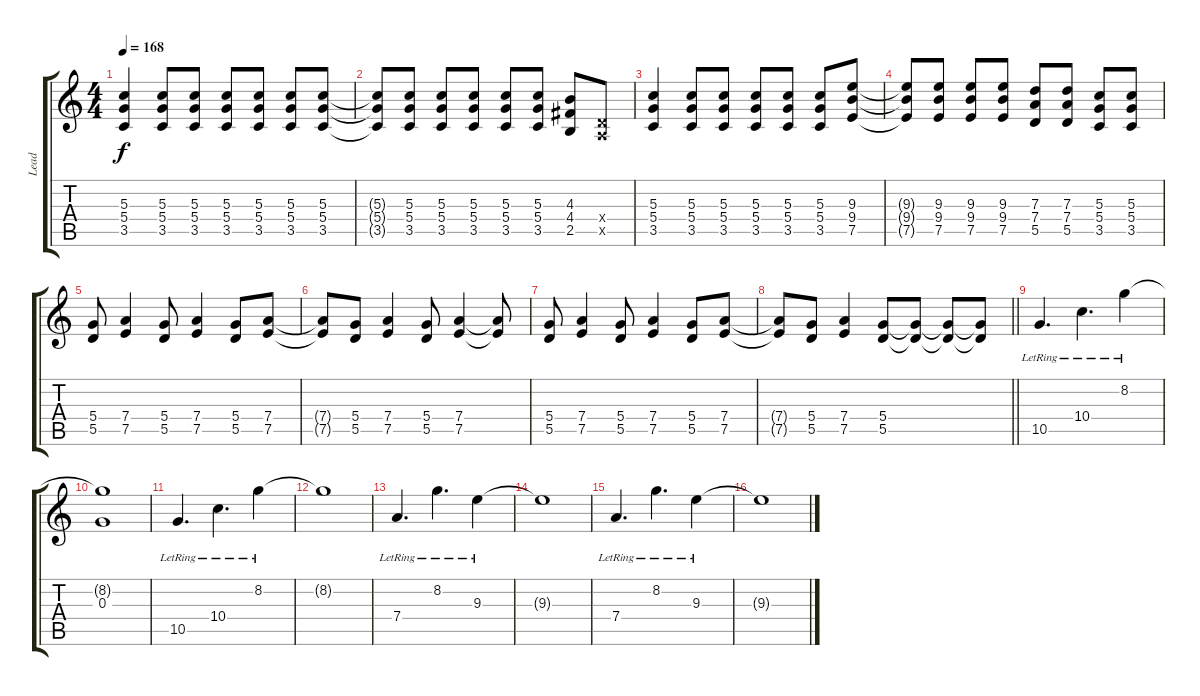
\track ("Lead" "Lead") {instrument overdrivenguitar}
\staff {score tabs}
\tuning (E4 B3 G3 D3 A2 E2) {hide}
\ts (4 4)
\tempo 168
\clef g2
\ks c
(5.3 5.4 3.5).4{dy f} (5.3 5.4 3.5).8 (5.3 5.4 3.5).8 (5.3 5.4 3.5).8 (5.3 5.4 3.5).8 (5.3 5.4 3.5).8 (5.3 5.4 3.5).8 |
(5.3{t} 5.4{t} 3.5{t}).8 (5.3 5.4 3.5).8 (5.3 5.4 3.5).8 (5.3 5.4 3.5).8 (5.3 5.4 3.5).8 (5.3 5.4 3.5).8 (4.3 4.4 2.5).8 (0.4{x} 0.5{x}).8 |
(5.3 5.4 3.5).4 (5.3 5.4 3.5).8 (5.3 5.4 3.5).8 (5.3 5.4 3.5).8 (5.3 5.4 3.5).8 (5.3 5.4 3.5).8 (9.3 9.4 7.5).8 |
(9.3{t} 9.4{t} 7.5{t}).8 (9.3 9.4 7.5).8 (9.3 9.4 7.5).8 (9.3 9.4 7.5).8 (7.3 7.4 5.5).8 (7.3 7.4 5.5).8 (5.3 5.4 3.5).8 (5.3 5.4 3.5).8 |
(5.4 5.5).8 (7.4 7.5).4 (5.4 5.5).8 (7.4 7.5).4 (5.4 5.5).8 (7.4 7.5).8 |
(7.4{t} 7.5{t}).8 (5.4 5.5).8 (7.4 7.5).4 (5.4 5.5).8 (7.4 7.5).4 (7.4{t} 7.5{t}).8 |
(5.4 5.5).8 (7.4 7.5).4 (5.4 5.5).8 (7.4 7.5).4 (5.4 5.5).8 (7.4 7.5).8 |
\barLineRight lightlight
(7.4{t} 7.5{t}).8 (5.4 5.5).8 (7.4 7.5).4 (5.4 5.5).8 (5.4{t} 5.5{t}).8 (5.4{t} 5.5{t}).8 (5.4{t} 5.5{t}).8 |
\section ("" "")
10.5{lr}.4{d instrument electricguitarclean} 10.4{lr}.4{d} 8.2{lr}.4 |
(8.2{t} 0.3).1 |
10.5{lr}.4{d} 10.4{lr}.4{d} 8.2{lr}.4 |
8.2{t}.1 |
7.4{lr}.4{d} 8.2{lr}.4{d} 9.3{lr}.4 |
9.3{t}.1 |
7.4{lr}.4{d} 8.2{lr}.4{d} 9.3{lr}.4 |
9.3{t}.1
